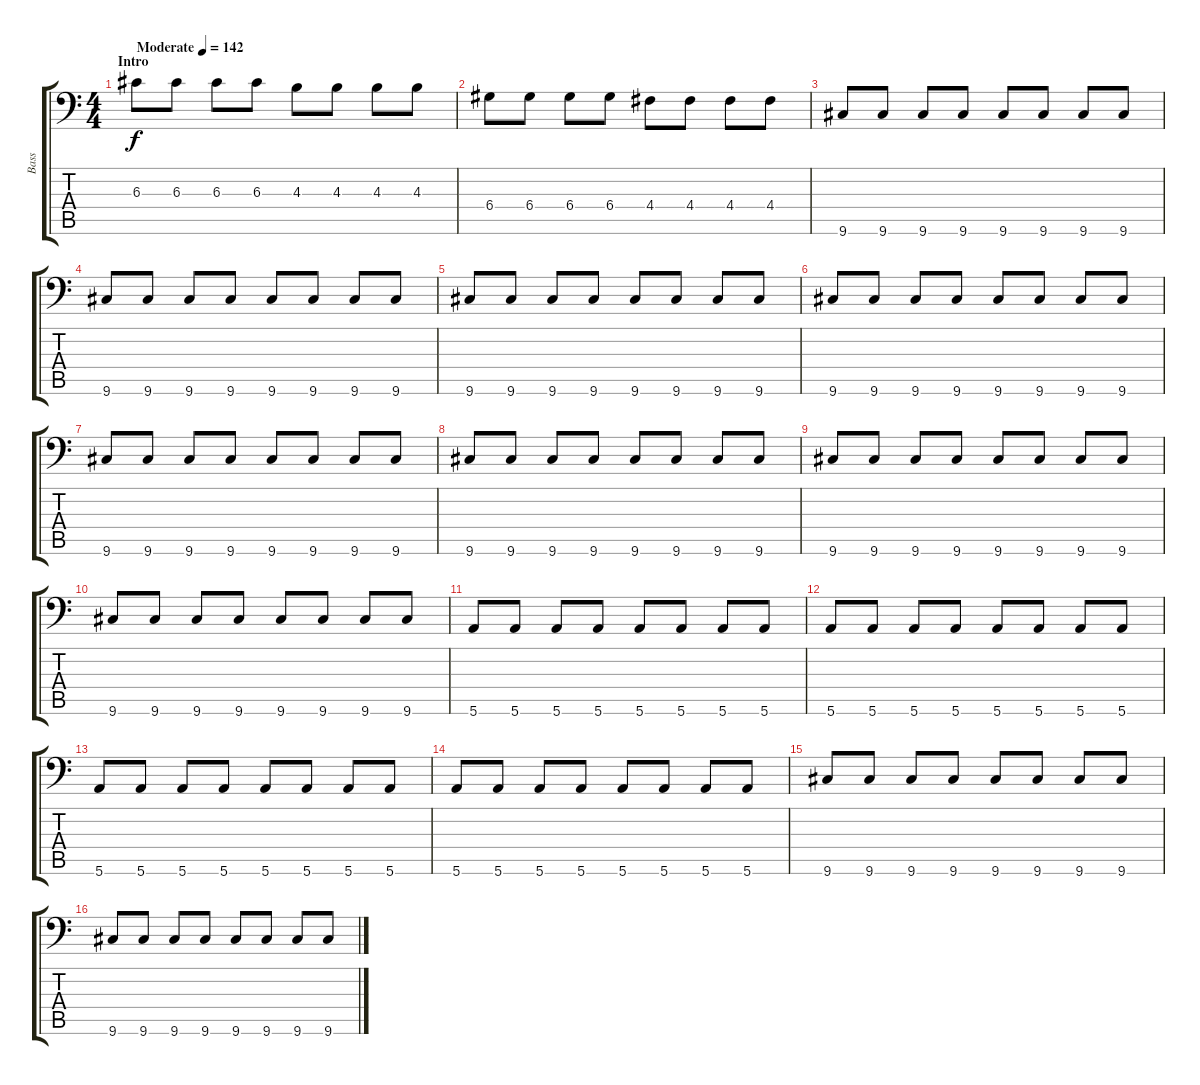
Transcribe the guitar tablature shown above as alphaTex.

\track ("Bass" "Bass") {instrument electricbassfinger}
\staff {score tabs}
\tuning (E3 B2 G2 D2 A1 E1) {hide}
\ts (4 4)
\section ("" "Intro")
\tempo (142 "Moderate")
\clef f4
\ks c
6.3.8{dy f instrument electricbassfinger} 6.3.8 6.3.8 6.3.8 4.3.8 4.3.8 4.3.8 4.3.8 |
6.4.8 6.4.8 6.4.8 6.4.8 4.4.8 4.4.8 4.4.8 4.4.8 |
9.6.8 9.6.8 9.6.8 9.6.8 9.6.8 9.6.8 9.6.8 9.6.8 |
9.6.8 9.6.8 9.6.8 9.6.8 9.6.8 9.6.8 9.6.8 9.6.8 |
9.6.8 9.6.8 9.6.8 9.6.8 9.6.8 9.6.8 9.6.8 9.6.8 |
9.6.8 9.6.8 9.6.8 9.6.8 9.6.8 9.6.8 9.6.8 9.6.8 |
9.6.8 9.6.8 9.6.8 9.6.8 9.6.8 9.6.8 9.6.8 9.6.8 |
9.6.8 9.6.8 9.6.8 9.6.8 9.6.8 9.6.8 9.6.8 9.6.8 |
9.6.8 9.6.8 9.6.8 9.6.8 9.6.8 9.6.8 9.6.8 9.6.8 |
9.6.8 9.6.8 9.6.8 9.6.8 9.6.8 9.6.8 9.6.8 9.6.8 |
5.6.8 5.6.8 5.6.8 5.6.8 5.6.8 5.6.8 5.6.8 5.6.8 |
5.6.8 5.6.8 5.6.8 5.6.8 5.6.8 5.6.8 5.6.8 5.6.8 |
5.6.8 5.6.8 5.6.8 5.6.8 5.6.8 5.6.8 5.6.8 5.6.8 |
5.6.8 5.6.8 5.6.8 5.6.8 5.6.8 5.6.8 5.6.8 5.6.8 |
9.6.8 9.6.8 9.6.8 9.6.8 9.6.8 9.6.8 9.6.8 9.6.8 |
9.6.8 9.6.8 9.6.8 9.6.8 9.6.8 9.6.8 9.6.8 9.6.8
